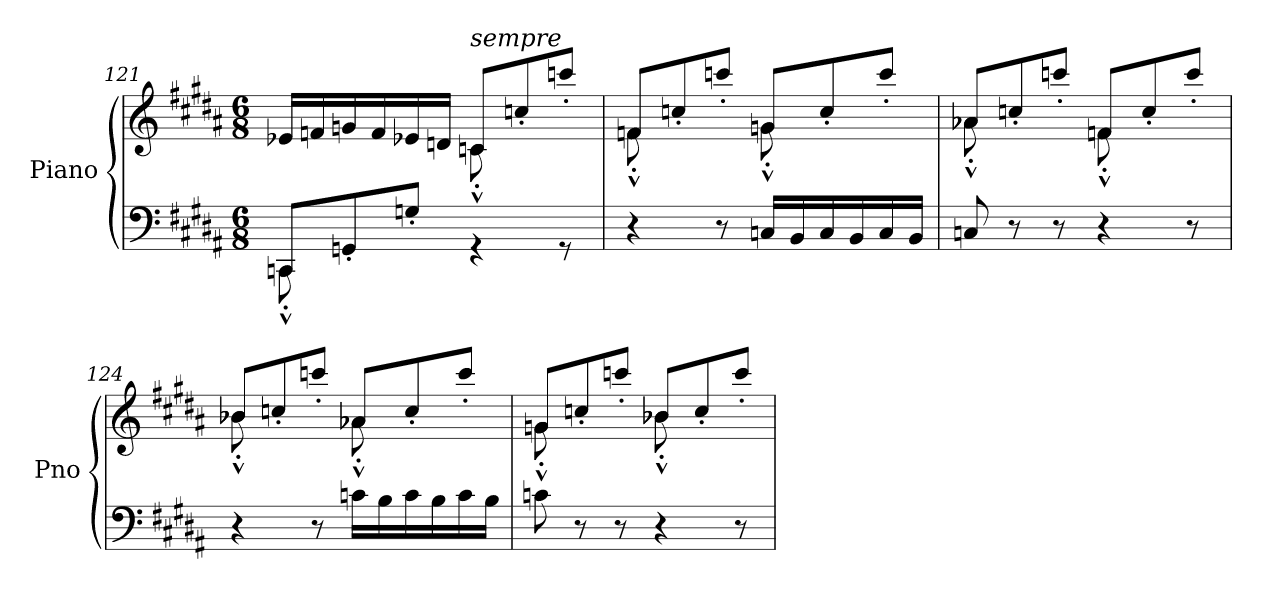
**kern	**kern
*part1	*part1
*staff2	*staff1
*I"Piano	*
*I'Pno	*
!!LO:PB:g=z
*clefF4	*clefG2
*k[f#c#g#d#a#]	*k[f#c#g#d#a#]
*M6/8	*M6/8
=121	=121
*^	*^
8CCn/L	8CC'^^\	16e-X/LL	4.ryy
.	.	16fn/	.
8GGn'/	2ryy	16gn/	.
.	.	16f/	.
8Gn'/J	.	16e-X/	.
.	.	16dn/JJ	.
!	!	!LO:TX:a:i:t=sempre	!
4rGG	.	8cn/L	8c'^^\
.	.	8ccn'/	4ryy
8rGG	8ryy	8cccn'/J	.
*v	*v	*	*
=122	=122	=122
4r	8fn/L	8f'^^\
.	8ccn'/	4ryy
8r	8cccn'/J	.
16Cn/LL	8gn/L	8g'^^\
16BB/	.	.
16C/	8cc'/	4ryy
16BB/	.	.
16C/	8ccc'/J	.
16BB/JJ	.	.
=123	=123	=123
8Cn/	8a-X/L	8a-'^^\
8r	8ccn'/	4ryy
8r	8cccn'/J	.
4r	8fn/L	8f'^^\
.	8cc'/	4ryy
8r	8ccc'/J	.
=124	=124	=124
4r	8b-X/L	8b-'^^\
.	8ccn'/	4ryy
8r	8cccn'/J	.
16cn\LL	8a-X/L	8a-'^^\
16B\	.	.
16c\	8cc'/	4ryy
16B\	.	.
16c\	8ccc'/J	.
16B\JJ	.	.
!!LO:LB:g=z	!!
=125	=125	=125
8cn\	8gn/L	8g'^^\
8r	8ccn'/	4ryy
8r	8cccn'/J	.
4r	8b-X/L	8b-'^^\
.	8cc'/	4ryy
8r	8ccc'/J	.
*	*v	*v
=	=
*-	*-
